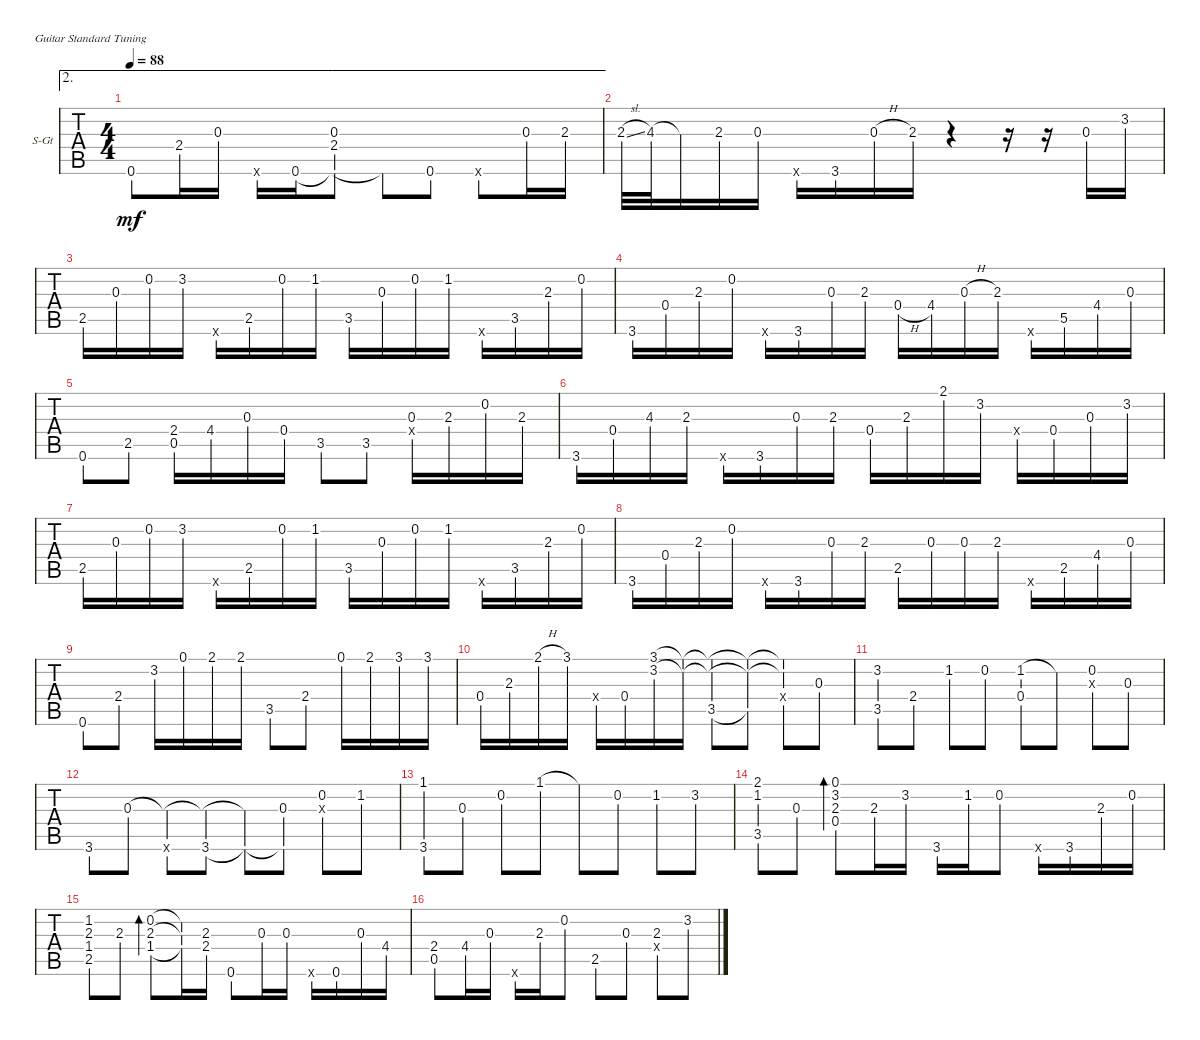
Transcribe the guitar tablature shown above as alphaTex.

\defaultSystemsLayout 4
\bracketExtendMode groupsimilarinstruments
\firstSystemTrackNameOrientation horizontal
\otherSystemsTrackNameOrientation horizontal
\track ("Steel Guitar" "S-Gt") {instrument acousticguitarsteel}
\staff {tabs}
\tuning (E4 B3 G3 D3 A2 E2)
\ae 2
\ts (4 4)
\tempo 88
\clef g2
\ks c
0.6.8{dy mf} 2.4.16 0.3.16 0.6{x}.16 0.6.16 (2.4 0.3 0.6{t}).8 0.6{t}.8 0.6.8 0.6{x}.8 0.3.16 2.3.16 |
2.3{sl}.32 4.3.32 4.3{t}.16 2.3.16 0.3.16 0.6{x}.16 3.6.16 0.3{h}.16 2.3.16 r.4 r.16 r.16 0.3.16 3.2.16 |
2.5.16 0.3.16 0.2.16 3.2.16 0.6{x}.16 2.5.16 0.2.16 1.2.16 3.5.16 0.3.16 0.2.16 1.2.16 0.6{x}.16 3.5.16 2.3.16 0.2.16 |
3.6.16 0.4.16 2.3.16 0.2.16 0.6{x}.16 3.6.16 0.3.16 2.3.16 0.4{h}.16 4.4.16 0.3{h}.16 2.3.16 0.6{x}.16 5.5.16 4.4.16 0.3.16 |
0.6.8 2.5.8 (0.5 2.4).16 4.4.16 0.3.16 0.4.16 3.5.8 3.5.8 (0.3 0.4{x}).16 2.3.16 0.2.16 2.3.16 |
3.6.16 0.4.16 4.3.16 2.3.16 0.6{x}.16 3.6.16 0.3.16 2.3.16 0.4.16 2.3.16 2.1.16 3.2.16 0.4{x}.16 0.4.16 0.3.16 3.2.16 |
2.5.16 0.3.16 0.2.16 3.2.16 0.6{x}.16 2.5.16 0.2.16 1.2.16 3.5.16 0.3.16 0.2.16 1.2.16 0.6{x}.16 3.5.16 2.3.16 0.2.16 |
3.6.16 0.4.16 2.3.16 0.2.16 0.6{x}.16 3.6.16 0.3.16 2.3.16 2.5.16 0.3.16 0.3.16 2.3.16 0.6{x}.16 2.5.16 4.4.16 0.3.16 |
0.6.8 2.4.8 3.2.16 0.1.16 2.1.16 2.1.16 3.5.8 2.4.8 0.1.16 2.1.16 3.1.16 3.1.16 |
0.4.16 2.3.16 2.1{h}.16 3.1.16 0.4{x}.16 0.4.16 (3.1 3.2).16 (3.1{t} 3.2{t}).16 (3.5 3.1{t} 3.2{t}).8 (3.1{t} 3.2{t} 3.5{t}).8 (0.4{x} 3.1{t} 3.2{t}).8 0.3.8 |
(3.2 3.5).8 2.4.8 1.2.8 0.2.8 (1.2 0.4).8 1.2{t}.8 (0.2 0.3{x}).8 0.3.8 |
3.6.8 0.3.8 (0.3{t} 0.6{x}).8 (0.3{t} 3.6).8 (0.3{t} 3.6{t}).8 (0.3 3.6{t}).8 (0.2 0.3{x}).8 1.2.8 |
(1.1 3.6).8 0.3.8 0.2.8 1.1.8 1.1{t}.8 0.2.8 1.2.8 3.2.8 |
(2.1 1.2 3.5).8 0.3.8 (0.1 2.3 0.4 3.2).8{bd 35} 2.3.16 3.2.16 3.6.16 1.2.16 0.2.8 0.6{x}.16 3.6.16 2.3.16 0.2.16 |
(1.2 2.3 1.4 2.5).8 2.3.8 (0.2 2.3 1.4).8{bd 34} (2.3{t} 0.2{t} 1.4{t}).16 (2.3 2.4).16 0.6.8 0.3.16 0.3.16 0.6{x}.16 0.6.16 0.3.16 4.4.16 |
(2.4 0.5).8 4.4.16 0.3.16 0.6{x}.16 2.3.16 0.2.8 2.5.8 0.3.8 (2.3 0.4{x}).8 3.2.8
